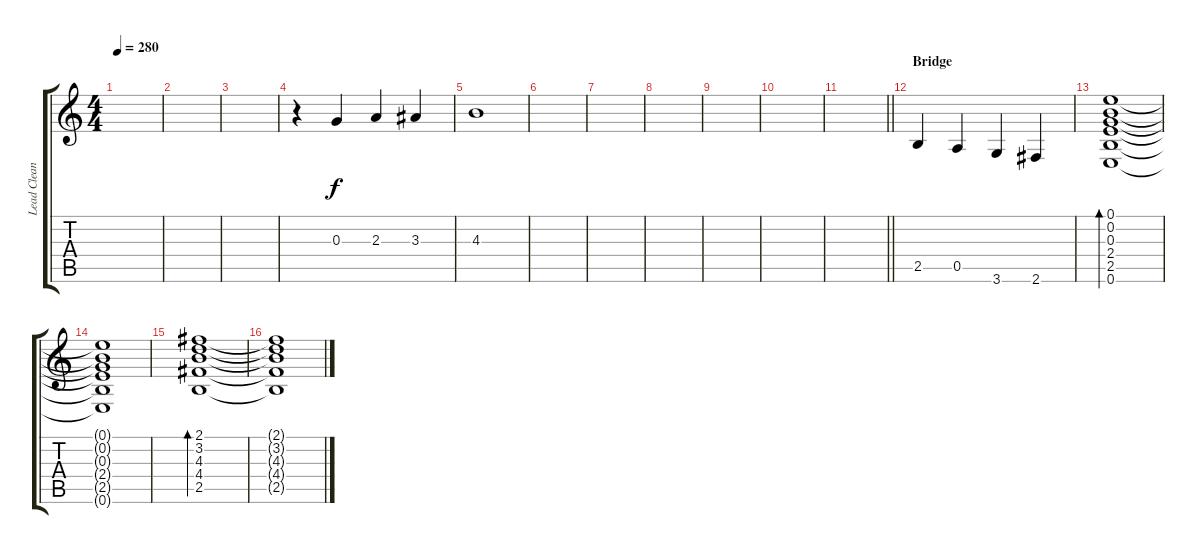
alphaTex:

\track ("Lead Clean" "Lead Clean") {instrument electricguitarclean}
\staff {score tabs}
\tuning (E4 B3 G3 D3 A2 E2) {hide}
\ts (4 4)
\tempo 280
\clef g2
\ks c
|
|
|
r.4 0.3.4 2.3.4 3.3.4 |
4.3.1 |
|
|
|
|
|
\barLineRight lightlight
|
\section ("" "Bridge")
2.5.4 0.5.4 3.6.4 2.6.4 |
(0.1 0.2 0.3 2.4 2.5 0.6).1{bd 480} |
(0.1{t} 0.2{t} 0.3{t} 2.4{t} 2.5{t} 0.6{t}).1 |
(2.1 3.2 4.3 4.4 2.5).1{bd 480} |
(2.1{t} 3.2{t} 4.3{t} 4.4{t} 2.5{t}).1
